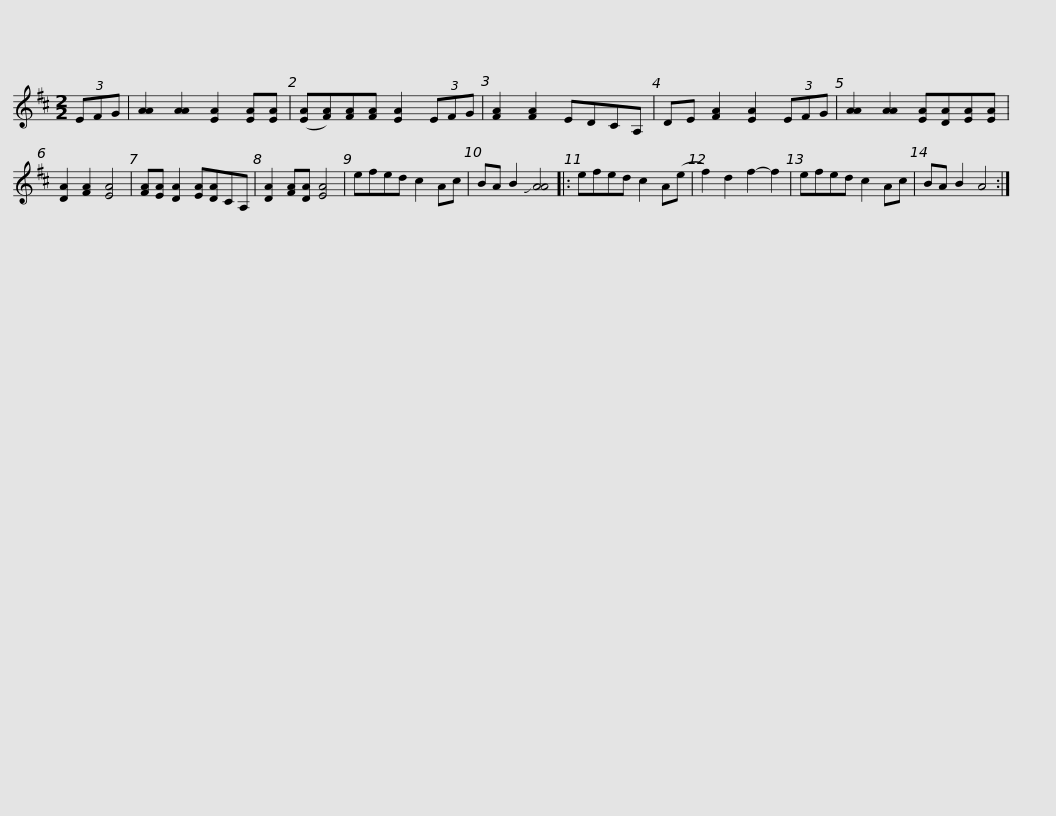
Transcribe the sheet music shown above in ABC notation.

X:1
L:1/8
M:2/2
I:linebreak $
K:D
V:1 treble
V:1
 (3EFG | [AA]2 [AA]2 [EA]2 [EA][EA] | ([EA][FA])[FA][FA] [EA]2 (3EFG | [FA]2 [FA]2 EDCA, | DE [FA]2 [EA]2 (3EFG | %5
 [AA]2 [AA]2 [EA][DA][EA][EA] | [DA]2 [FA]2 [EA]4 |$ [FA][EA] [DA]2 [EA][DA]CA, | [DA]2 [FA][DA] [EA]4 | efed c2 Ac | %10
 BA B2 !slide![AA]4 |: efed c2 A(e | f2) d2 f2- f2 | efed c2 Ac |$ BA B2 A4 :| %15
